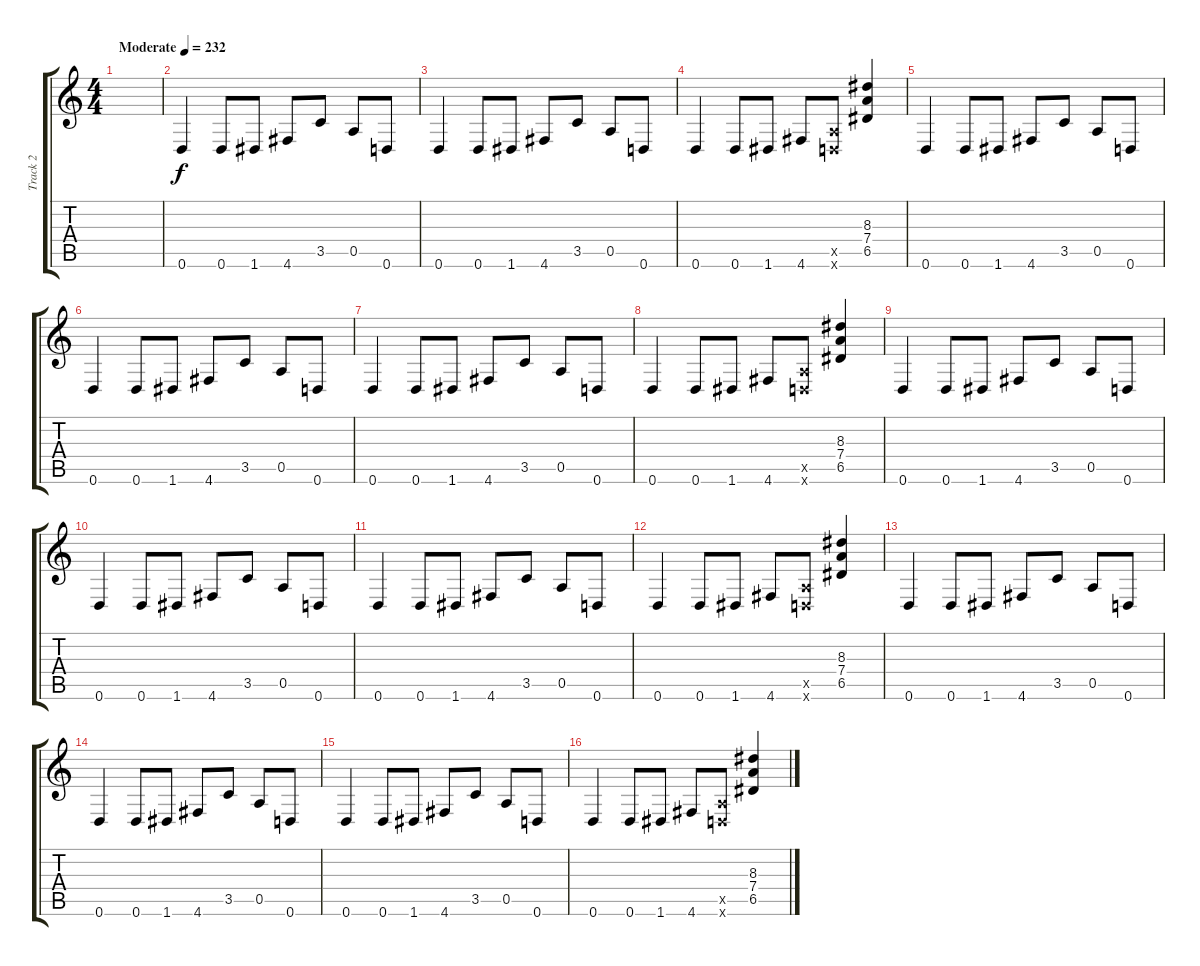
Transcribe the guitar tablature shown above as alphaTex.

\track ("Track 2" "Track 2") {instrument distortionguitar}
\staff {score tabs}
\tuning (E4 B3 G3 D3 A2 D2) {hide}
\ts (4 4)
\tempo (232 "Moderate")
\clef g2
\ks c
|
0.6.4 0.6.8 1.6.8 4.6.8 3.5.8 0.5.8 0.6.8 |
0.6.4 0.6.8 1.6.8 4.6.8 3.5.8 0.5.8 0.6.8 |
0.6.4 0.6.8 1.6.8 4.6.8 (0.5{x} 0.6{x}).8 (8.3 7.4 6.5).4 |
0.6.4 0.6.8 1.6.8 4.6.8 3.5.8 0.5.8 0.6.8 |
0.6.4 0.6.8 1.6.8 4.6.8 3.5.8 0.5.8 0.6.8 |
0.6.4 0.6.8 1.6.8 4.6.8 3.5.8 0.5.8 0.6.8 |
0.6.4 0.6.8 1.6.8 4.6.8 (0.5{x} 0.6{x}).8 (8.3 7.4 6.5).4 |
0.6.4 0.6.8 1.6.8 4.6.8 3.5.8 0.5.8 0.6.8 |
0.6.4 0.6.8 1.6.8 4.6.8 3.5.8 0.5.8 0.6.8 |
0.6.4 0.6.8 1.6.8 4.6.8 3.5.8 0.5.8 0.6.8 |
0.6.4 0.6.8 1.6.8 4.6.8 (0.5{x} 0.6{x}).8 (8.3 7.4 6.5).4 |
0.6.4 0.6.8 1.6.8 4.6.8 3.5.8 0.5.8 0.6.8 |
0.6.4 0.6.8 1.6.8 4.6.8 3.5.8 0.5.8 0.6.8 |
0.6.4 0.6.8 1.6.8 4.6.8 3.5.8 0.5.8 0.6.8 |
0.6.4 0.6.8 1.6.8 4.6.8 (0.5{x} 0.6{x}).8 (8.3 7.4 6.5).4
